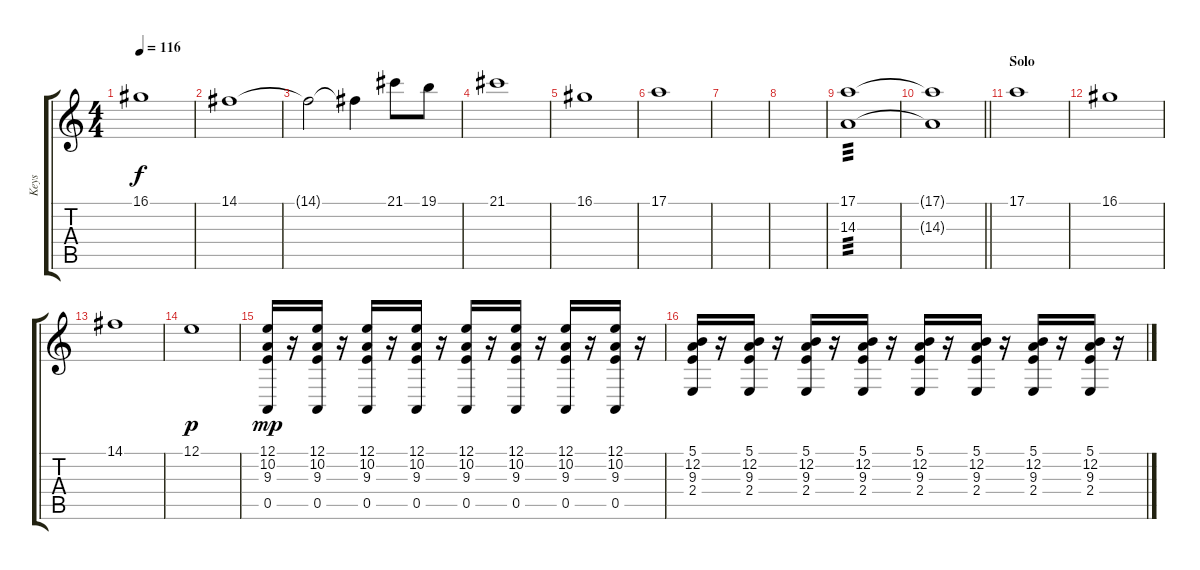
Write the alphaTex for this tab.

\track ("Keys" "Keys") {instrument violin}
\staff {score tabs}
\tuning (E4 B3 G3 D3 A2 E2) {hide}
\ts (4 4)
\tempo 116
\clef g2
\ks c
16.1.1{dy f} |
14.1.1 |
14.1{t}.2 14.1{t}.4 21.1.8 19.1.8 |
21.1.1 |
16.1.1 |
17.1.1 |
|
|
(17.1 14.3).1{tp 3 volume 5} |
\barLineRight lightlight
(17.1{t} 14.3{t}).1 |
\section ("" "Solo")
17.1.1 |
16.1.1 |
14.1.1 |
12.1.1{dy p} |
(12.1 10.2 9.3 0.5).16{dy mp} r.16 (12.1 10.2 9.3 0.5).16 r.16 (12.1 10.2 9.3 0.5).16 r.16 (12.1 10.2 9.3 0.5).16 r.16 (12.1 10.2 9.3 0.5).16 r.16 (12.1 10.2 9.3 0.5).16 r.16 (12.1 10.2 9.3 0.5).16 r.16 (12.1 10.2 9.3 0.5).16 r.16 |
(5.1 12.2 9.3 2.4).16 r.16 (5.1 12.2 9.3 2.4).16 r.16 (5.1 12.2 9.3 2.4).16 r.16 (5.1 12.2 9.3 2.4).16 r.16 (5.1 12.2 9.3 2.4).16 r.16 (5.1 12.2 9.3 2.4).16 r.16 (5.1 12.2 9.3 2.4).16 r.16 (5.1 12.2 9.3 2.4).16 r.16
